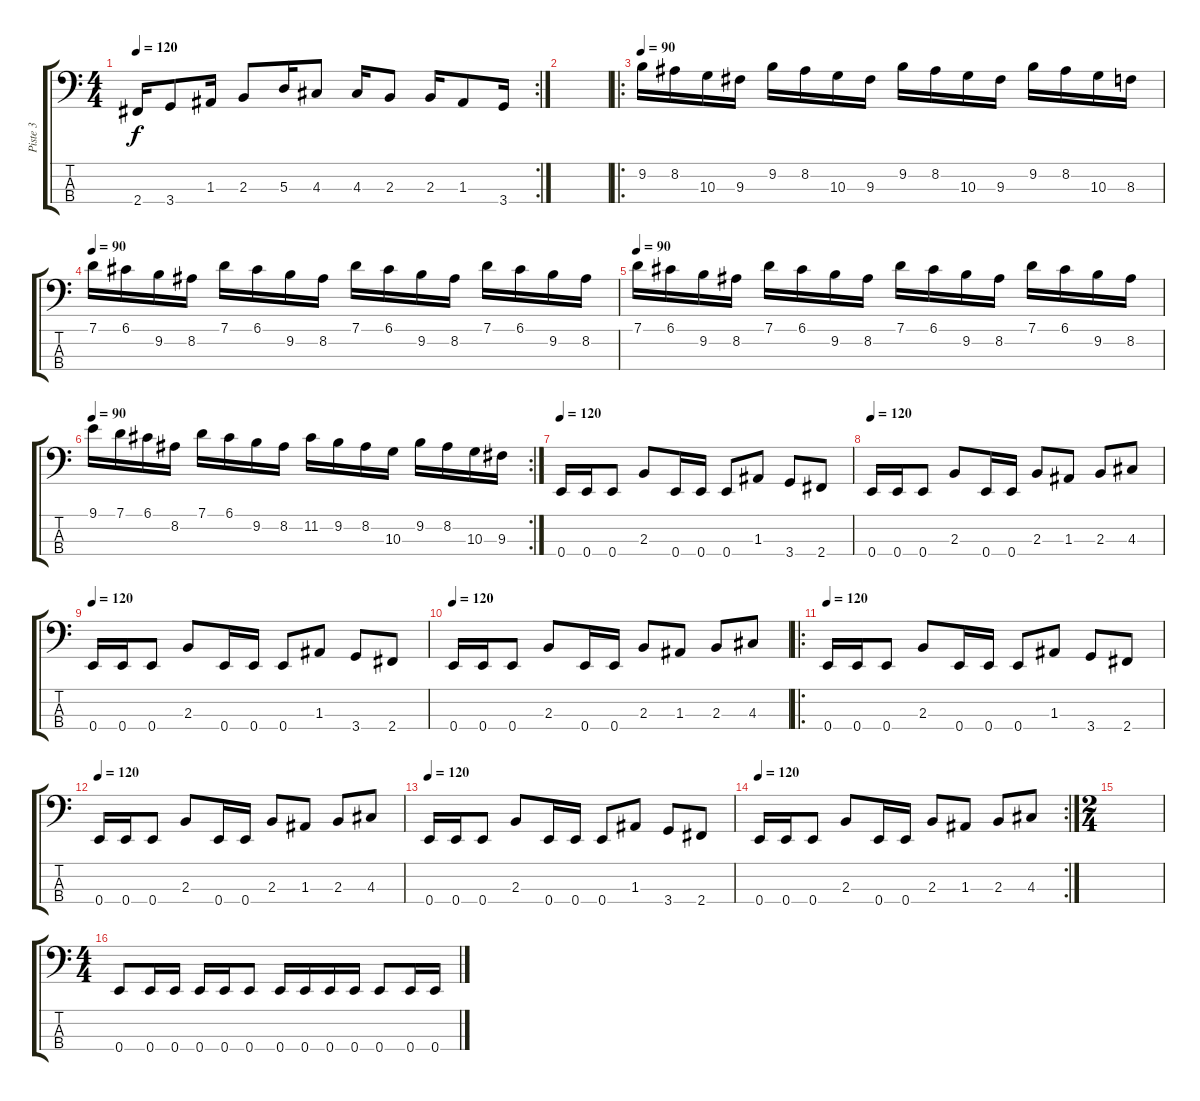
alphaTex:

\track ("Piste 3" "Piste 3") {instrument electricbassfinger}
\staff {score tabs}
\tuning (G2 D2 A1 E1) {hide}
\rc 2
\ts (4 4)
\tempo 120
\clef f4
\ks c
2.4.16{dy f} 3.4.8 1.3.16 2.3.8 5.3.16 4.3.8 4.3.16 2.3.8 2.3.16 1.3.8 3.4.16 |
|
\ro
\tempo 90
9.2.16 8.2.16 10.3.16 9.3.16 9.2.16 8.2.16 10.3.16 9.3.16 9.2.16 8.2.16 10.3.16 9.3.16 9.2.16 8.2.16 10.3.16 8.3.16 |
\tempo 90
7.1.16 6.1.16 9.2.16 8.2.16 7.1.16 6.1.16 9.2.16 8.2.16 7.1.16 6.1.16 9.2.16 8.2.16 7.1.16 6.1.16 9.2.16 8.2.16 |
\tempo 90
7.1.16 6.1.16 9.2.16 8.2.16 7.1.16 6.1.16 9.2.16 8.2.16 7.1.16 6.1.16 9.2.16 8.2.16 7.1.16 6.1.16 9.2.16 8.2.16 |
\rc 2
\tempo 90
9.1.16 7.1.16 6.1.16 8.2.16 7.1.16 6.1.16 9.2.16 8.2.16 11.2.16 9.2.16 8.2.16 10.3.16 9.2.16 8.2.16 10.3.16 9.3.16 |
\tempo 120
0.4.16 0.4.16 0.4.8 2.3.8 0.4.16 0.4.16 0.4.8 1.3.8 3.4.8 2.4.8 |
\tempo 120
0.4.16 0.4.16 0.4.8 2.3.8 0.4.16 0.4.16 2.3.8 1.3.8 2.3.8 4.3.8 |
\tempo 120
0.4.16 0.4.16 0.4.8 2.3.8 0.4.16 0.4.16 0.4.8 1.3.8 3.4.8 2.4.8 |
\tempo 120
0.4.16 0.4.16 0.4.8 2.3.8 0.4.16 0.4.16 2.3.8 1.3.8 2.3.8 4.3.8 |
\ro
\tempo 120
0.4.16 0.4.16 0.4.8 2.3.8 0.4.16 0.4.16 0.4.8 1.3.8 3.4.8 2.4.8 |
\tempo 120
0.4.16 0.4.16 0.4.8 2.3.8 0.4.16 0.4.16 2.3.8 1.3.8 2.3.8 4.3.8 |
\tempo 120
0.4.16 0.4.16 0.4.8 2.3.8 0.4.16 0.4.16 0.4.8 1.3.8 3.4.8 2.4.8 |
\rc 2
\tempo 120
0.4.16 0.4.16 0.4.8 2.3.8 0.4.16 0.4.16 2.3.8 1.3.8 2.3.8 4.3.8 |
\ts (2 4)
|
\ts (4 4)
0.4.8 0.4.16 0.4.16 0.4.16 0.4.16 0.4.8 0.4.16 0.4.16 0.4.16 0.4.16 0.4.8 0.4.16 0.4.16
